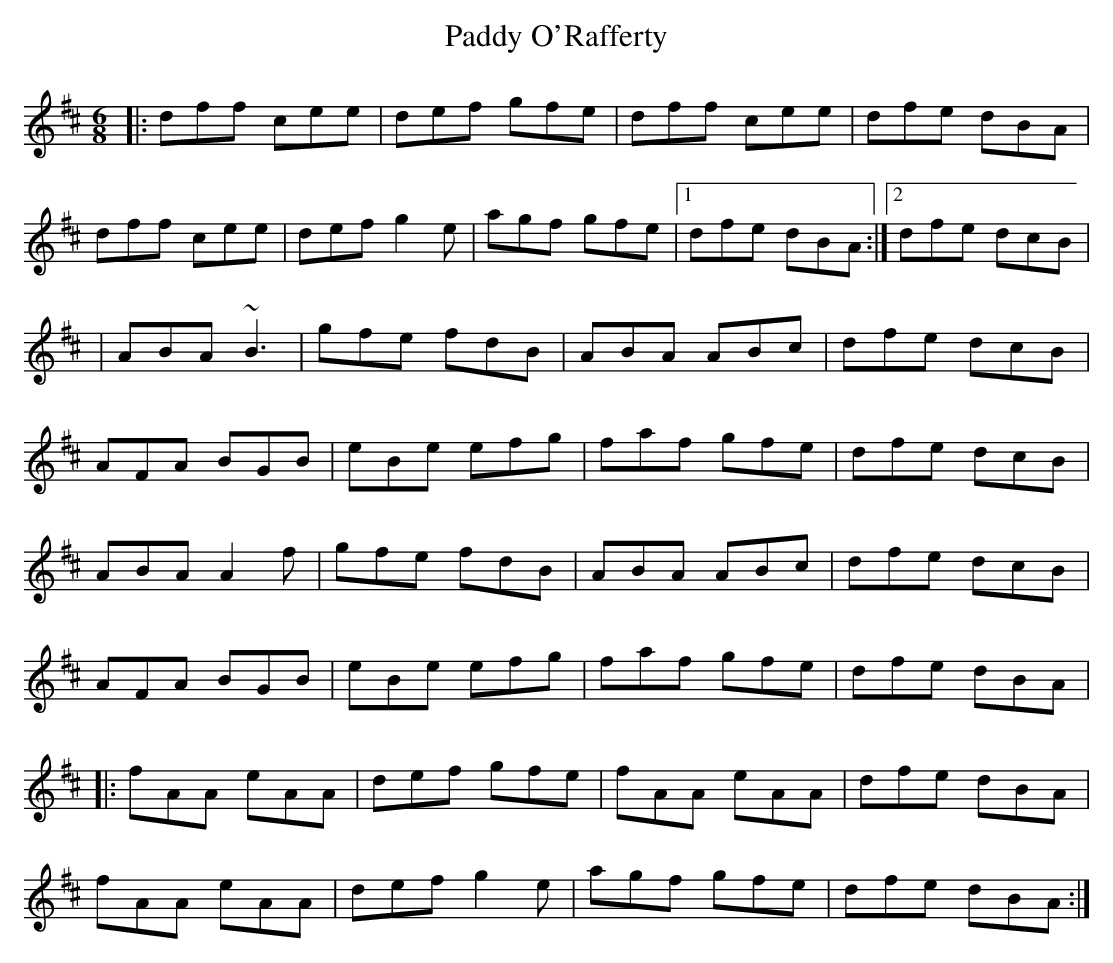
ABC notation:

X:1
T:Paddy O'Rafferty
M:6/8
K:D
|: dff cee | def gfe | dff cee | dfe dBA |
dff cee | def g2e | agf gfe |1 dfe dBA :|2 dfe dcB |
| ABA ~B3 | gfe fdB | ABA ABc | dfe dcB |
AFA BGB | eBe efg | faf gfe | dfe dcB |
ABA A2f | gfe fdB | ABA ABc | dfe dcB |
AFA BGB | eBe efg | faf gfe | dfe dBA |
|: fAA eAA | def gfe | fAA eAA | dfe dBA |
fAA eAA | def g2e | agf gfe | dfe dBA :|
